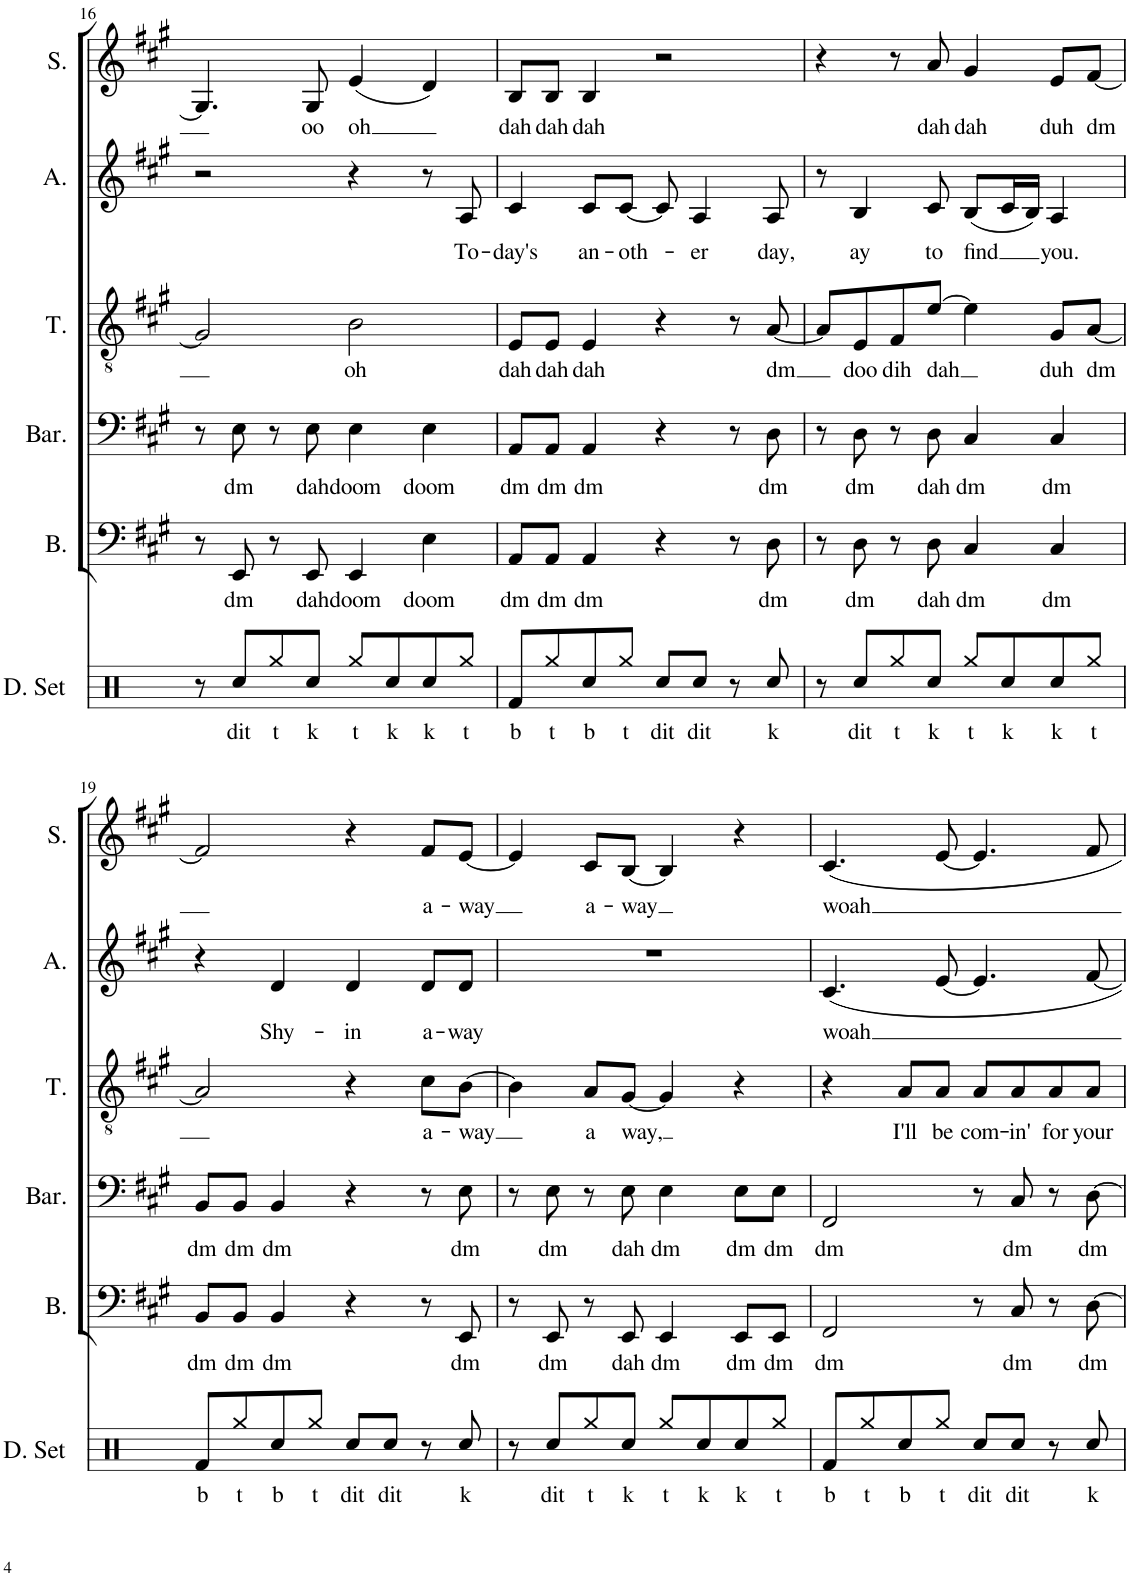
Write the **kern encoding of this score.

**kern	**text	**kern	**text	**kern	**text	**kern	**text	**kern	**text	**kern	**text
*part6	*part6	*part5	*part5	*part4	*part4	*part3	*part3	*part2	*part2	*part1	*part1
*staff6	*staff6	*staff5	*staff5	*staff4	*staff4	*staff3	*staff3	*staff2	*staff2	*staff1	*staff1
*I"Drumset	*	*I"Bass	*	*I"Baritone	*	*I"Tenor	*	*I"Alto	*	*I"Soprano	*
*I'D. Set	*	*I'B.	*	*I'Bar.	*	*I'T.	*	*I'A.	*	*I'S.	*
!!LO:PB:g=z
*clefX	*	*clefF4	*	*clefF4	*	*clefGv2	*	*clefG2	*	*clefG2	*
*k[]	*	*k[f#c#g#]	*	*k[f#c#g#]	*	*k[f#c#g#]	*	*k[f#c#g#]	*	*k[f#c#g#]	*
*M4/4	*	*M4/4	*	*M4/4	*	*M4/4	*	*M4/4	*	*M4/4	*
=16	=16	=16	=16	=16	=16	=16	=16	=16	=16	=16	=16
8r	.	8r	.	8r	.	2G#/]	.	2r	.	4.G#/]	.
!	!LO:LY:b	!	!LO:LY:b	!	!LO:LY:b	!	!	!	!	!	!
8Rcc/L	dit	8EE/	dm	8E\	dm	.	.	.	.	.	.
!	!LO:LY:b	!	!	!	!	!	!	!	!	!	!
8Rgg/	t	8r	.	8r	.	.	.	.	.	.	.
!	!LO:LY:b	!	!LO:LY:b	!	!LO:LY:b	!	!	!	!	!	!LO:LY:b
8Rcc/J	k	8EE/	dah	8E\	dah	.	.	.	.	8G#/	oo
!	!LO:LY:b	!	!LO:LY:b	!	!LO:LY:b	!	!LO:LY:b	!	!	!	!LO:LY:b
8Rgg/L	t	4EE/	doom	4E\	doom	2B\	oh	4r	.	(4e/	oh
!	!LO:LY:b	!	!	!	!	!	!	!	!	!	!
8Rcc/	k	.	.	.	.	.	.	.	.	.	.
!	!LO:LY:b	!	!LO:LY:b	!	!LO:LY:b	!	!	!	!	!	!
8Rcc/	k	4E\	doom	4E\	doom	.	.	8r	.	4d/)	.
!	!LO:LY:b	!	!	!	!	!	!	!	!LO:LY:b	!	!
8Rgg/J	t	.	.	.	.	.	.	8A/	To-	.	.
=17	=17	=17	=17	=17	=17	=17	=17	=17	=17	=17	=17
!	!LO:LY:b	!	!LO:LY:b	!	!LO:LY:b	!	!LO:LY:b	!	!LO:LY:b	!	!LO:LY:b
8Rf/L	b	8AA/L	dm	8AA/L	dm	8E/L	dah	4c#/	-day's	8B/L	dah
!	!LO:LY:b	!	!LO:LY:b	!	!LO:LY:b	!	!LO:LY:b	!	!	!	!LO:LY:b
8Rgg/	t	8AA/J	dm	8AA/J	dm	8E/J	dah	.	.	8B/J	dah
!	!LO:LY:b	!	!LO:LY:b	!	!LO:LY:b	!	!LO:LY:b	!	!LO:LY:b	!	!LO:LY:b
8Rcc/	b	4AA/	dm	4AA/	dm	4E/	dah	8c#/L	an-	4B/	dah
!	!LO:LY:b	!	!	!	!	!	!	!	!LO:LY:b	!	!
8Rgg/J	t	.	.	.	.	.	.	[8c#/J	-oth-	.	.
!	!LO:LY:b	!	!	!	!	!	!	!	!	!	!
8Rcc/L	dit	4r	.	4r	.	4r	.	8c#/]	.	2r	.
!	!LO:LY:b	!	!	!	!	!	!	!	!LO:LY:b	!	!
8Rcc/J	dit	.	.	.	.	.	.	4A/	-er	.	.
8r	.	8r	.	8r	.	8r	.	.	.	.	.
!	!LO:LY:b	!	!LO:LY:b	!	!LO:LY:b	!	!LO:LY:b	!	!LO:LY:b	!	!
8Rcc/	k	8D\	dm	8D\	dm	[8A/	dm	8A/	day,	.	.
=18	=18	=18	=18	=18	=18	=18	=18	=18	=18	=18	=18
8r	.	8r	.	8r	.	8A/L]	.	8r	.	4r	.
!	!LO:LY:b	!	!LO:LY:b	!	!LO:LY:b	!	!LO:LY:b	!	!LO:LY:b	!	!
8Rcc/L	dit	8D\	dm	8D\	dm	8E/	doo	4B/	ay	.	.
!	!LO:LY:b	!	!	!	!	!	!LO:LY:b	!	!	!	!
8Rgg/	t	8r	.	8r	.	8F#/	dih	.	.	8r	.
!	!LO:LY:b	!	!LO:LY:b	!	!LO:LY:b	!	!LO:LY:b	!	!LO:LY:b	!	!LO:LY:b
8Rcc/J	k	8D\	dah	8D\	dah	[8e/J	dah	8c#/	to	8a/	dah
!	!LO:LY:b	!	!LO:LY:b	!	!LO:LY:b	!	!	!	!LO:LY:b	!	!LO:LY:b
8Rgg/L	t	4C#/	dm	4C#/	dm	4e\]	.	(8B/L	find	4g#/	dah
!	!LO:LY:b	!	!	!	!	!	!	!	!	!	!
8Rcc/	k	.	.	.	.	.	.	16c#/L	.	.	.
.	.	.	.	.	.	.	.	16B/JJ)	.	.	.
!	!LO:LY:b	!	!LO:LY:b	!	!LO:LY:b	!	!LO:LY:b	!	!LO:LY:b	!	!LO:LY:b
8Rcc/	k	4C#/	dm	4C#/	dm	8G#/L	duh	4A/	you.	8e/L	duh
!	!LO:LY:b	!	!	!	!	!	!LO:LY:b	!	!	!	!LO:LY:b
8Rgg/J	t	.	.	.	.	[8A/J	dm	.	.	[8f#/J	dm
!!LO:LB:g=z
=19	=19	=19	=19	=19	=19	=19	=19	=19	=19	=19	=19
!	!LO:LY:b	!	!LO:LY:b	!	!LO:LY:b	!	!	!	!	!	!
8Rf/L	b	8BB/L	dm	8BB/L	dm	2A/]	.	4r	.	2f#/]	.
!	!LO:LY:b	!	!LO:LY:b	!	!LO:LY:b	!	!	!	!	!	!
8Rgg/	t	8BB/J	dm	8BB/J	dm	.	.	.	.	.	.
!	!LO:LY:b	!	!LO:LY:b	!	!LO:LY:b	!	!	!	!LO:LY:b	!	!
8Rcc/	b	4BB/	dm	4BB/	dm	.	.	4d/	Shy-	.	.
!	!LO:LY:b	!	!	!	!	!	!	!	!	!	!
8Rgg/J	t	.	.	.	.	.	.	.	.	.	.
!	!LO:LY:b	!	!	!	!	!	!	!	!LO:LY:b	!	!
8Rcc/L	dit	4r	.	4r	.	4r	.	4d/	-in	4r	.
!	!LO:LY:b	!	!	!	!	!	!	!	!	!	!
8Rcc/J	dit	.	.	.	.	.	.	.	.	.	.
!	!	!	!	!	!	!	!LO:LY:b	!	!LO:LY:b	!	!LO:LY:b
8r	.	8r	.	8r	.	8c#\L	a-	8d/L	a-	8f#/L	a-
!	!LO:LY:b	!	!LO:LY:b	!	!LO:LY:b	!	!LO:LY:b	!	!LO:LY:b	!	!LO:LY:b
8Rcc/	k	8EE/	dm	8E\	dm	[8B\J	-way	8d/J	-way	[8e/J	-way
=20	=20	=20	=20	=20	=20	=20	=20	=20	=20	=20	=20
8r	.	8r	.	8r	.	4B\]	.	1r	.	4e/]	.
!	!LO:LY:b	!	!LO:LY:b	!	!LO:LY:b	!	!	!	!	!	!
8Rcc/L	dit	8EE/	dm	8E\	dm	.	.	.	.	.	.
!	!LO:LY:b	!	!	!	!	!	!LO:LY:b	!	!	!	!LO:LY:b
8Rgg/	t	8r	.	8r	.	8A/L	a	.	.	8c#/L	a-
!	!LO:LY:b	!	!LO:LY:b	!	!LO:LY:b	!	!LO:LY:b	!	!	!	!LO:LY:b
8Rcc/J	k	8EE/	dah	8E\	dah	[8G#/J	way,	.	.	[8B/J	-way
!	!LO:LY:b	!	!LO:LY:b	!	!LO:LY:b	!	!	!	!	!	!
8Rgg/L	t	4EE/	dm	4E\	dm	4G#/]	.	.	.	4B/]	.
!	!LO:LY:b	!	!	!	!	!	!	!	!	!	!
8Rcc/	k	.	.	.	.	.	.	.	.	.	.
!	!LO:LY:b	!	!LO:LY:b	!	!LO:LY:b	!	!	!	!	!	!
8Rcc/	k	8EE/L	dm	8E\L	dm	4r	.	.	.	4r	.
!	!LO:LY:b	!	!LO:LY:b	!	!LO:LY:b	!	!	!	!	!	!
8Rgg/J	t	8EE/J	dm	8E\J	dm	.	.	.	.	.	.
=21	=21	=21	=21	=21	=21	=21	=21	=21	=21	=21	=21
!	!LO:LY:b	!	!LO:LY:b	!	!LO:LY:b	!	!	!	!LO:LY:b	!	!LO:LY:b
8Rf/L	b	2FF#/	dm	2FF#/	dm	4r	.	4.c#/	woah	4.c#/	woah
!	!LO:LY:b	!	!	!	!	!	!	!	!	!	!
8Rgg/	t	.	.	.	.	.	.	.	.	.	.
!	!LO:LY:b	!	!	!	!	!	!LO:LY:b	!	!	!	!
8Rcc/	b	.	.	.	.	8A/L	I'll	.	.	.	.
!	!LO:LY:b	!	!	!	!	!	!LO:LY:b	!	!	!	!
8Rgg/J	t	.	.	.	.	8A/J	be	[8e/	.	[8e/	.
!	!LO:LY:b	!	!	!	!	!	!LO:LY:b	!	!	!	!
8Rcc/L	dit	8r	.	8r	.	8A/L	com-	4.e/]	.	4.e/]	.
!	!LO:LY:b	!	!LO:LY:b	!	!LO:LY:b	!	!LO:LY:b	!	!	!	!
8Rcc/J	dit	8C#/	dm	8C#/	dm	8A/	-in'	.	.	.	.
!	!	!	!	!	!	!	!LO:LY:b	!	!	!	!
8r	.	8r	.	8r	.	8A/	for	.	.	.	.
!	!LO:LY:b	!	!LO:LY:b	!	!LO:LY:b	!	!LO:LY:b	!	!	!	!
8Rcc/	k	[8D\	dm	[8D\	dm	8A/J	your	[8f#/	.	8f#/	.
=	=	=	=	=	=	=	=	=	=	=	=
*-	*-	*-	*-	*-	*-	*-	*-	*-	*-	*-	*-
